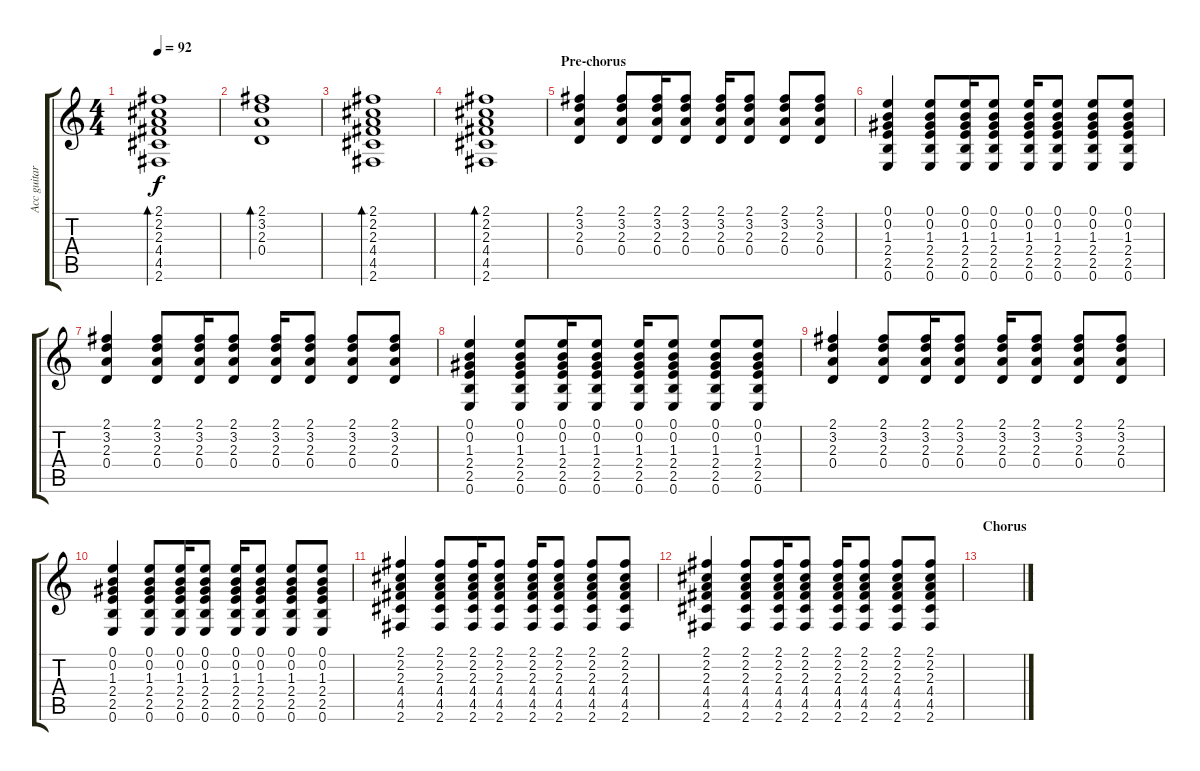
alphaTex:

\track ("Acc guitar 1" "Acc guitar") {instrument acousticguitarsteel}
\staff {score tabs}
\tuning (E4 B3 G3 D3 A2 E2) {hide}
\ts (4 4)
\tempo 92
\clef g2
\ks c
(2.1 2.2 2.3 4.4 4.5 2.6).1{bd 60 dy f} |
(2.1 3.2 2.3 0.4).1{bd 60} |
(2.1 2.2 2.3 4.4 4.5 2.6).1{bd 60} |
(2.1 2.2 2.3 4.4 4.5 2.6).1{bd 60} |
\section ("" "Pre-chorus")
(2.1 3.2 2.3 0.4).4 (2.1 3.2 2.3 0.4).8 (2.1 3.2 2.3 0.4).16 (2.1 3.2 2.3 0.4).8 (2.1 3.2 2.3 0.4).16 (2.1 3.2 2.3 0.4).8 (2.1 3.2 2.3 0.4).8 (2.1 3.2 2.3 0.4).8 |
(0.1 0.2 1.3 2.4 2.5 0.6).4 (0.1 0.2 1.3 2.4 2.5 0.6).8 (0.1 0.2 1.3 2.4 2.5 0.6).16 (0.1 0.2 1.3 2.4 2.5 0.6).8 (0.1 0.2 1.3 2.4 2.5 0.6).16 (0.1 0.2 1.3 2.4 2.5 0.6).8 (0.1 0.2 1.3 2.4 2.5 0.6).8 (0.1 0.2 1.3 2.4 2.5 0.6).8 |
(2.1 3.2 2.3 0.4).4 (2.1 3.2 2.3 0.4).8 (2.1 3.2 2.3 0.4).16 (2.1 3.2 2.3 0.4).8 (2.1 3.2 2.3 0.4).16 (2.1 3.2 2.3 0.4).8 (2.1 3.2 2.3 0.4).8 (2.1 3.2 2.3 0.4).8 |
(0.1 0.2 1.3 2.4 2.5 0.6).4 (0.1 0.2 1.3 2.4 2.5 0.6).8 (0.1 0.2 1.3 2.4 2.5 0.6).16 (0.1 0.2 1.3 2.4 2.5 0.6).8 (0.1 0.2 1.3 2.4 2.5 0.6).16 (0.1 0.2 1.3 2.4 2.5 0.6).8 (0.1 0.2 1.3 2.4 2.5 0.6).8 (0.1 0.2 1.3 2.4 2.5 0.6).8 |
(2.1 3.2 2.3 0.4).4 (2.1 3.2 2.3 0.4).8 (2.1 3.2 2.3 0.4).16 (2.1 3.2 2.3 0.4).8 (2.1 3.2 2.3 0.4).16 (2.1 3.2 2.3 0.4).8 (2.1 3.2 2.3 0.4).8 (2.1 3.2 2.3 0.4).8 |
(0.1 0.2 1.3 2.4 2.5 0.6).4 (0.1 0.2 1.3 2.4 2.5 0.6).8 (0.1 0.2 1.3 2.4 2.5 0.6).16 (0.1 0.2 1.3 2.4 2.5 0.6).8 (0.1 0.2 1.3 2.4 2.5 0.6).16 (0.1 0.2 1.3 2.4 2.5 0.6).8 (0.1 0.2 1.3 2.4 2.5 0.6).8 (0.1 0.2 1.3 2.4 2.5 0.6).8 |
(2.1 2.2 2.3 4.4 4.5 2.6).4 (2.1 2.2 2.3 4.4 4.5 2.6).8 (2.1 2.2 2.3 4.4 4.5 2.6).16 (2.1 2.2 2.3 4.4 4.5 2.6).8 (2.1 2.2 2.3 4.4 4.5 2.6).16 (2.1 2.2 2.3 4.4 4.5 2.6).8 (2.1 2.2 2.3 4.4 4.5 2.6).8 (2.1 2.2 2.3 4.4 4.5 2.6).8 |
(2.1 2.2 2.3 4.4 4.5 2.6).4 (2.1 2.2 2.3 4.4 4.5 2.6).8 (2.1 2.2 2.3 4.4 4.5 2.6).16 (2.1 2.2 2.3 4.4 4.5 2.6).8 (2.1 2.2 2.3 4.4 4.5 2.6).16 (2.1 2.2 2.3 4.4 4.5 2.6).8 (2.1 2.2 2.3 4.4 4.5 2.6).8 (2.1 2.2 2.3 4.4 4.5 2.6).8 |
\section ("" "Chorus")
